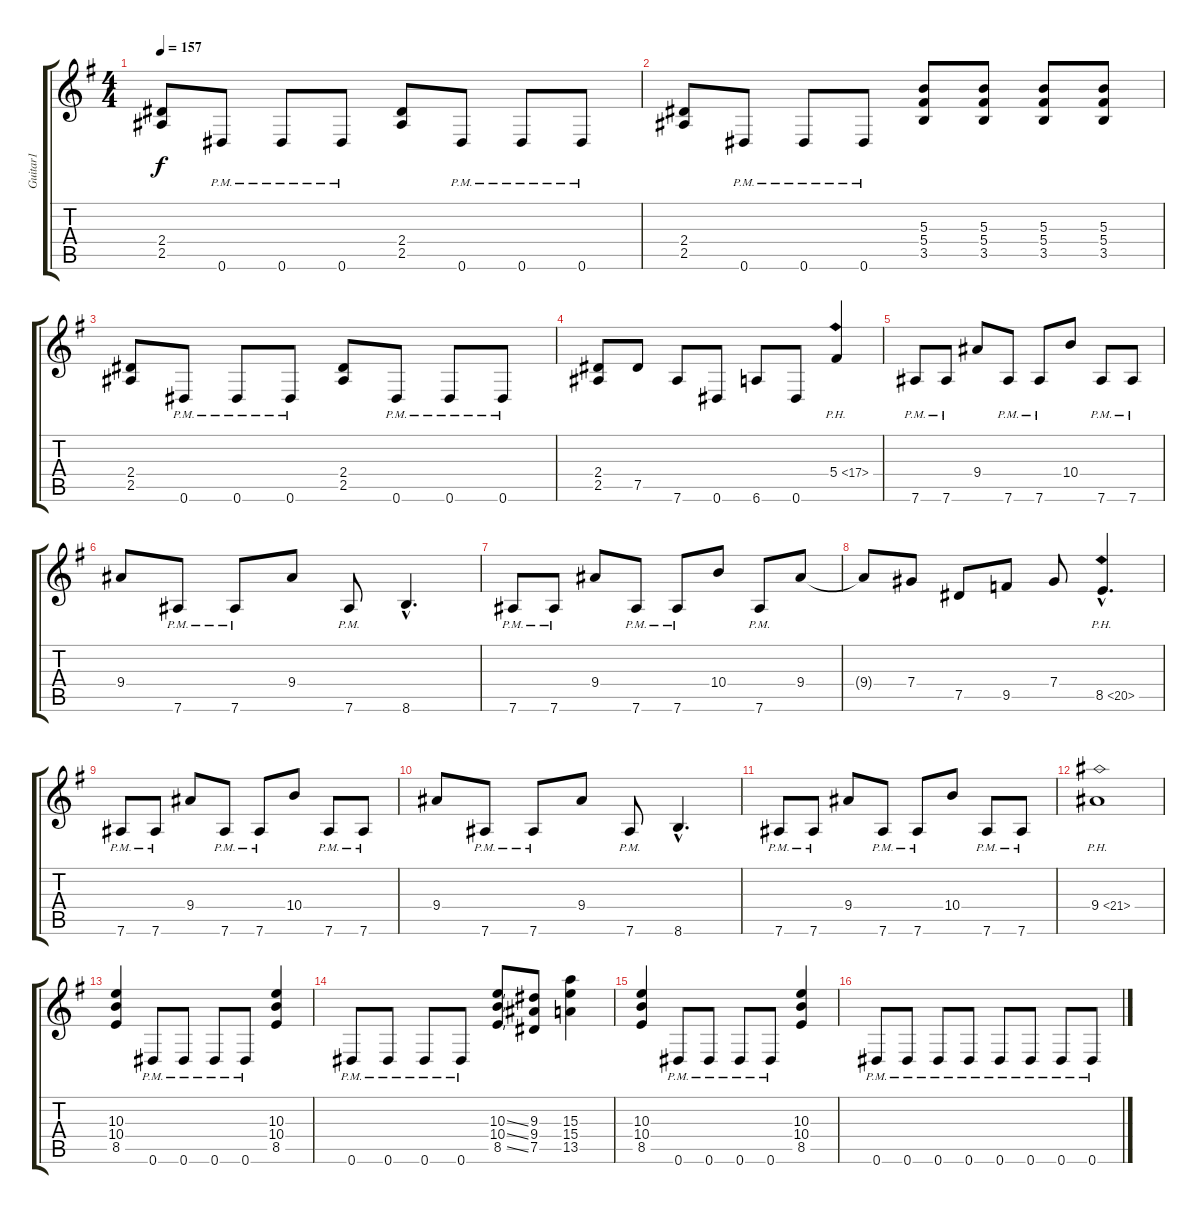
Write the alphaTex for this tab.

\track ("Guitar1" "Guitar1") {instrument distortionguitar}
\staff {score tabs}
\tuning (Eb4 Bb3 Gb3 Db3 Ab2 Eb2) {hide}
\ts (4 4)
\tempo 157
\clef g2
\ks eminor
(2.4 2.5).8{dy f} 0.6{pm}.8 0.6{pm}.8 0.6{pm}.8 (2.4 2.5).8 0.6{pm}.8 0.6{pm}.8 0.6{pm}.8 |
(2.4 2.5).8 0.6{pm}.8 0.6{pm}.8 0.6{pm}.8 (5.3 5.4 3.5).8 (5.3 5.4 3.5).8 (5.3 5.4 3.5).8 (5.3 5.4 3.5).8 |
(2.4 2.5).8 0.6{pm}.8 0.6{pm}.8 0.6{pm}.8 (2.4 2.5).8 0.6{pm}.8 0.6{pm}.8 0.6{pm}.8 |
(2.4 2.5).8 7.5.8 7.6.8 0.6.8 6.6.8 0.6.8 5.4{ph 12}.4 |
7.6{pm}.8 7.6{pm}.8 9.4.8 7.6{pm}.8 7.6{pm}.8 10.4.8 7.6{pm}.8 7.6{pm}.8 |
9.4.8 7.6{pm}.8 7.6{pm}.8 9.4.8 7.6{pm}.8 8.6{hac}.4{d} |
7.6{pm}.8 7.6{pm}.8 9.4.8 7.6{pm}.8 7.6{pm}.8 10.4.8 7.6{pm}.8 9.4.8 |
9.4{t}.8 7.4.8 7.5.8 9.5.8 7.4.8 8.5{ph 12 hac}.4{d} |
7.6{pm}.8 7.6{pm}.8 9.4.8 7.6{pm}.8 7.6{pm}.8 10.4.8 7.6{pm}.8 7.6{pm}.8 |
9.4.8 7.6{pm}.8 7.6{pm}.8 9.4.8 7.6{pm}.8 8.6{hac}.4{d} |
7.6{pm}.8 7.6{pm}.8 9.4.8 7.6{pm}.8 7.6{pm}.8 10.4.8 7.6{pm}.8 7.6{pm}.8 |
9.4{ph 12}.1 |
(10.3 10.4 8.5).4 0.6{pm}.8 0.6{pm}.8 0.6{pm}.8 0.6{pm}.8 (10.3 10.4 8.5).4 |
0.6{pm}.8 0.6{pm}.8 0.6{pm}.8 0.6{pm}.8 (10.3{ss} 10.4{ss} 8.5{ss}).8 (9.3 9.4 7.5).8 (15.3 15.4 13.5).4 |
(10.3 10.4 8.5).4 0.6{pm}.8 0.6{pm}.8 0.6{pm}.8 0.6{pm}.8 (10.3 10.4 8.5).4 |
0.6{pm}.8 0.6{pm}.8 0.6{pm}.8 0.6{pm}.8 0.6{pm}.8 0.6{pm}.8 0.6{pm}.8 0.6{pm}.8
